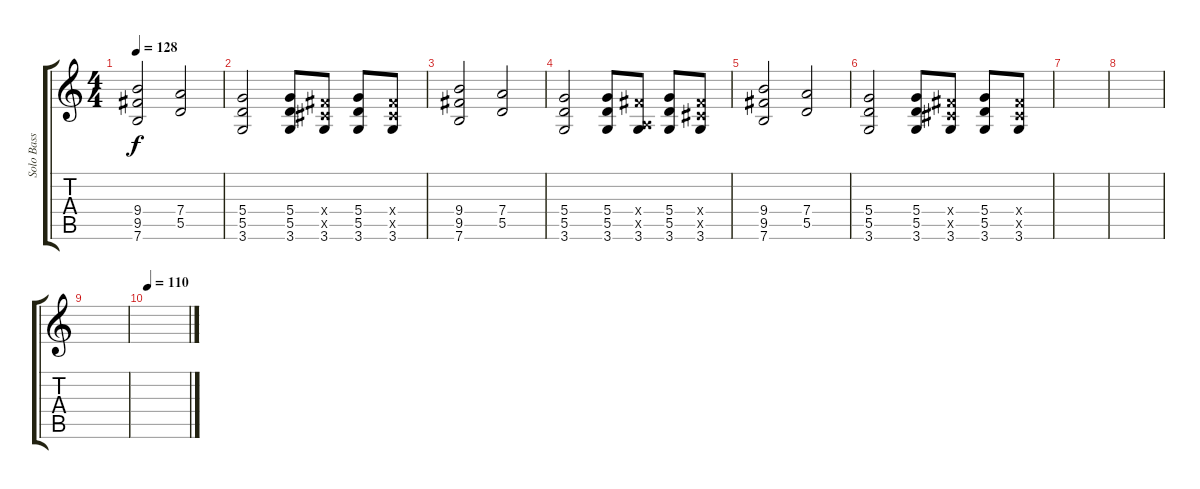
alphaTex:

\track ("Solo Bass" "Solo Bass") {instrument electricguitarjazz}
\staff {score tabs}
\tuning (E4 B3 G3 D3 A2 E2) {hide}
\ts (4 4)
\tempo 128
\clef g2
\ks c
(9.4 9.5 7.6).2{dy f} (7.4 5.5).2 |
(5.4 5.5 3.6).2 (5.4 5.5 3.6).8 (4.4{x} 4.5{x} 3.6).8 (5.4 5.5 3.6).8 (4.4{x} 4.5{x} 3.6).8 |
(9.4 9.5 7.6).2 (7.4 5.5).2 |
(5.4 5.5 3.6).2 (5.4 5.5 3.6).8 (4.4{x} 0.5{x} 3.6).8 (5.4 5.5 3.6).8 (4.4{x} 4.5{x} 3.6).8 |
(9.4 9.5 7.6).2 (7.4 5.5).2 |
(5.4 5.5 3.6).2 (5.4 5.5 3.6).8 (4.4{x} 4.5{x} 3.6).8 (5.4 5.5 3.6).8 (4.4{x} 4.5{x} 3.6).8 |
|
|
|
\tempo 110
